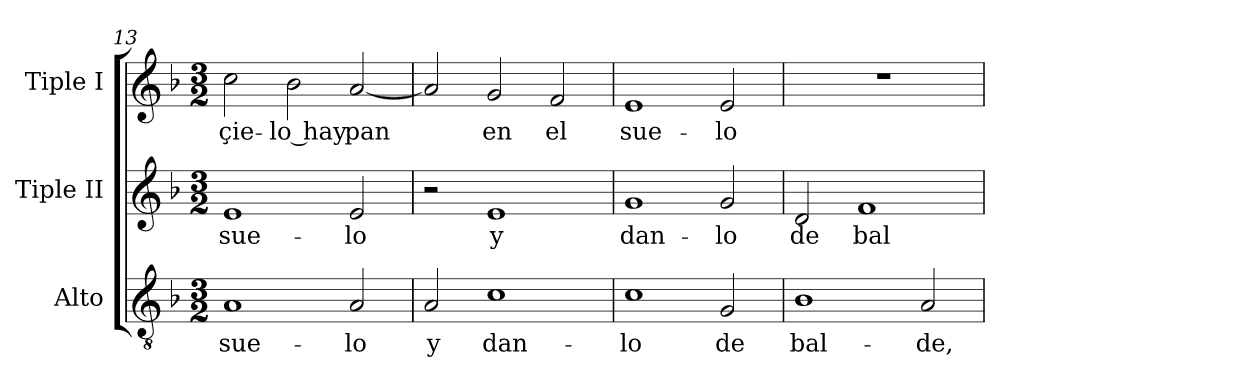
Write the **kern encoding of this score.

**kern	**text	**kern	**text	**kern	**text
*part3	*part3	*part2	*part2	*part1	*part1
*staff3	*staff3	*staff2	*staff2	*staff1	*staff1
*I"Alto	*	*I"Tiple II	*	*I"Tiple I	*
*I'T	*	*	*	*	*
*clefGv2	*	*clefG2	*	*clefG2	*
*ITrd7c12	*	*	*	*	*
*k[b-]	*	*k[b-]	*	*k[b-]	*
*F:	*	*F:	*	*F:	*
*M3/2	*	*M3/2	*	*M3/2	*
=13	=13	=13	=13	=13	=13
!	!LO:LY:b	!	!LO:LY:b	!	!LO:LY:b
1AA	sue-	1e	sue-	2cc\	çie-
!	!	!	!	!	!LO:LY:b
.	.	.	.	2b-\	-lo hay
!	!LO:LY:b	!	!LO:LY:b	!	!LO:LY:b
2AA/	-lo	2e/	-lo	[<2a/	pan
=14	=14	=14	=14	=14	=14
!	!LO:LY:b	!	!	!	!
2AA/	y	2r	.	2a/]	.
!	!LO:LY:b	!	!LO:LY:b	!	!LO:LY:b
1C	dan-	1e	y	2g/	en
!	!	!	!	!	!LO:LY:b
.	.	.	.	2f/	el
!!LO:LB:g=z
=15	=15	=15	=15	=15	=15
!	!LO:LY:b	!	!LO:LY:b	!	!LO:LY:b
1C	-lo	1g	dan-	1e	sue-
!	!LO:LY:b	!	!LO:LY:b	!	!LO:LY:b
2GG/	de	2g/	-lo	2e/	-lo
=16	=16	=16	=16	=16	=16
!	!LO:LY:b	!	!LO:LY:b	!LO:N:vis=1	!
1BB-	bal-	2d/	de	1.r	.
!	!	!	!LO:LY:b	!	!
.	.	1f	bal-	.	.
!	!LO:LY:b	!	!	!	!
2AA/	-de,	.	.	.	.
=	=	=	=	=	=
*-	*-	*-	*-	*-	*-
